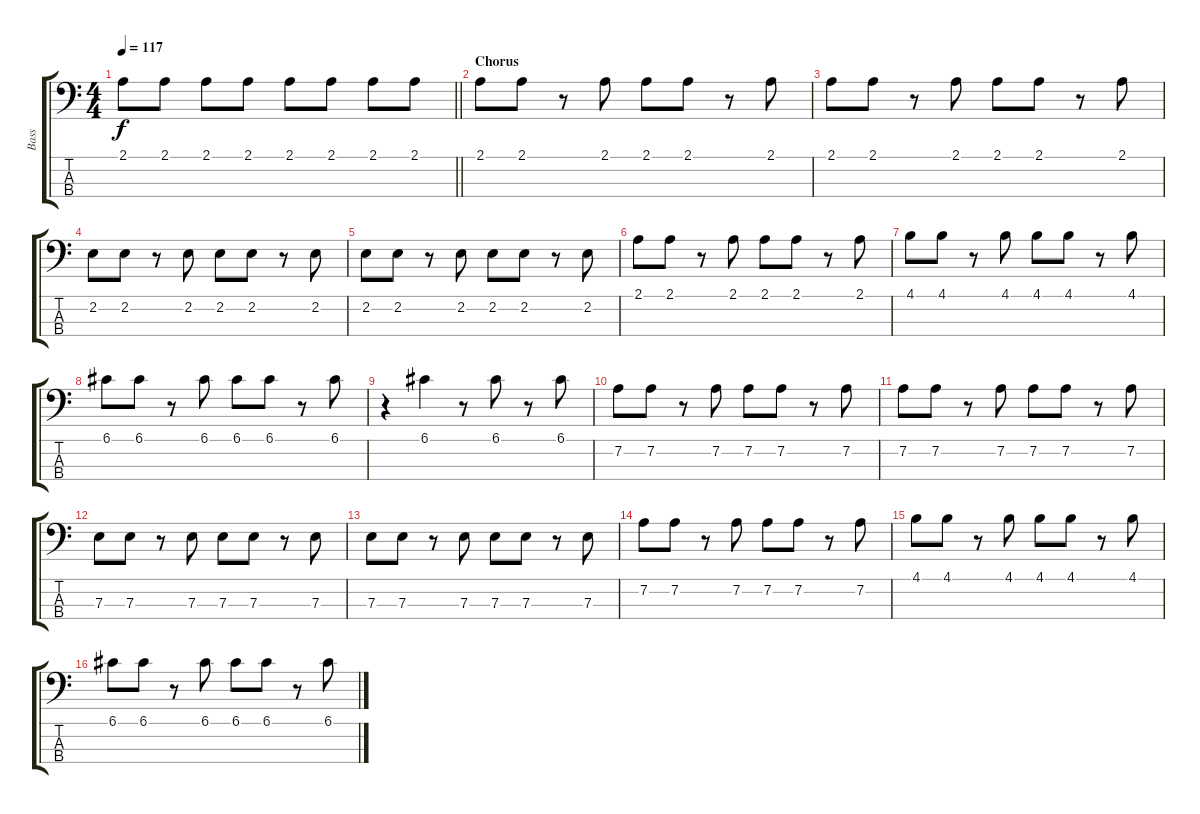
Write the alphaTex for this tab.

\track ("Bass" "Bass") {instrument electricbassfinger}
\staff {score tabs}
\tuning (G2 D2 A1 E1) {hide}
\ts (4 4)
\tempo 117
\clef f4
\barLineRight lightlight
\ks c
2.1.8{dy f} 2.1.8 2.1.8 2.1.8 2.1.8 2.1.8 2.1.8 2.1.8 |
\section ("" "Chorus")
2.1.8 2.1.8 r.8 2.1.8 2.1.8 2.1.8 r.8 2.1.8 |
2.1.8 2.1.8 r.8 2.1.8 2.1.8 2.1.8 r.8 2.1.8 |
2.2.8 2.2.8 r.8 2.2.8 2.2.8 2.2.8 r.8 2.2.8 |
2.2.8 2.2.8 r.8 2.2.8 2.2.8 2.2.8 r.8 2.2.8 |
2.1.8 2.1.8 r.8 2.1.8 2.1.8 2.1.8 r.8 2.1.8 |
4.1.8 4.1.8 r.8 4.1.8 4.1.8 4.1.8 r.8 4.1.8 |
6.1.8 6.1.8 r.8 6.1.8 6.1.8 6.1.8 r.8 6.1.8 |
r.4 6.1.4 r.8 6.1.8 r.8 6.1.8 |
7.2.8 7.2.8 r.8 7.2.8 7.2.8 7.2.8 r.8 7.2.8 |
7.2.8 7.2.8 r.8 7.2.8 7.2.8 7.2.8 r.8 7.2.8 |
7.3.8 7.3.8 r.8 7.3.8 7.3.8 7.3.8 r.8 7.3.8 |
7.3.8 7.3.8 r.8 7.3.8 7.3.8 7.3.8 r.8 7.3.8 |
7.2.8 7.2.8 r.8 7.2.8 7.2.8 7.2.8 r.8 7.2.8 |
4.1.8 4.1.8 r.8 4.1.8 4.1.8 4.1.8 r.8 4.1.8 |
6.1.8 6.1.8 r.8 6.1.8 6.1.8 6.1.8 r.8 6.1.8
